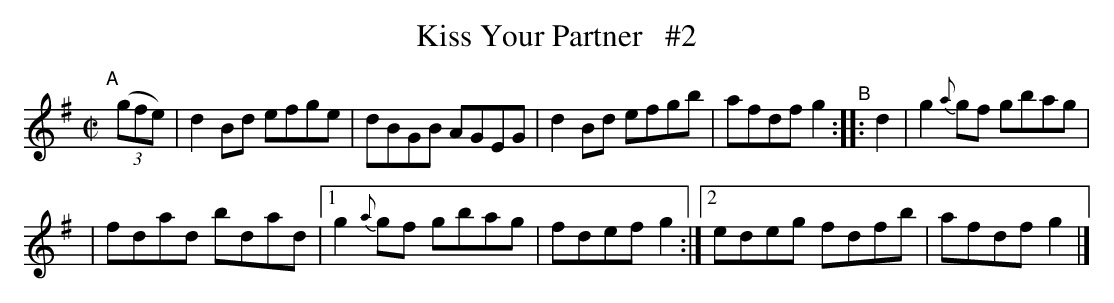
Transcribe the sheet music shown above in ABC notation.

X:1
T: Kiss Your Partner   #2
M: C|
L: 1/8
K: G
"^A"[|]\
(3(gfe) | d2Bd efge | dBGB AGEG | d2Bd efgb | afdf g2 "^B":: d2 | g2{a}gf gbag |
| fdad bdad |[1 g2{a}gf gbag | fdef g2 :|[2 edeg fdfb | afdf g2 |]
